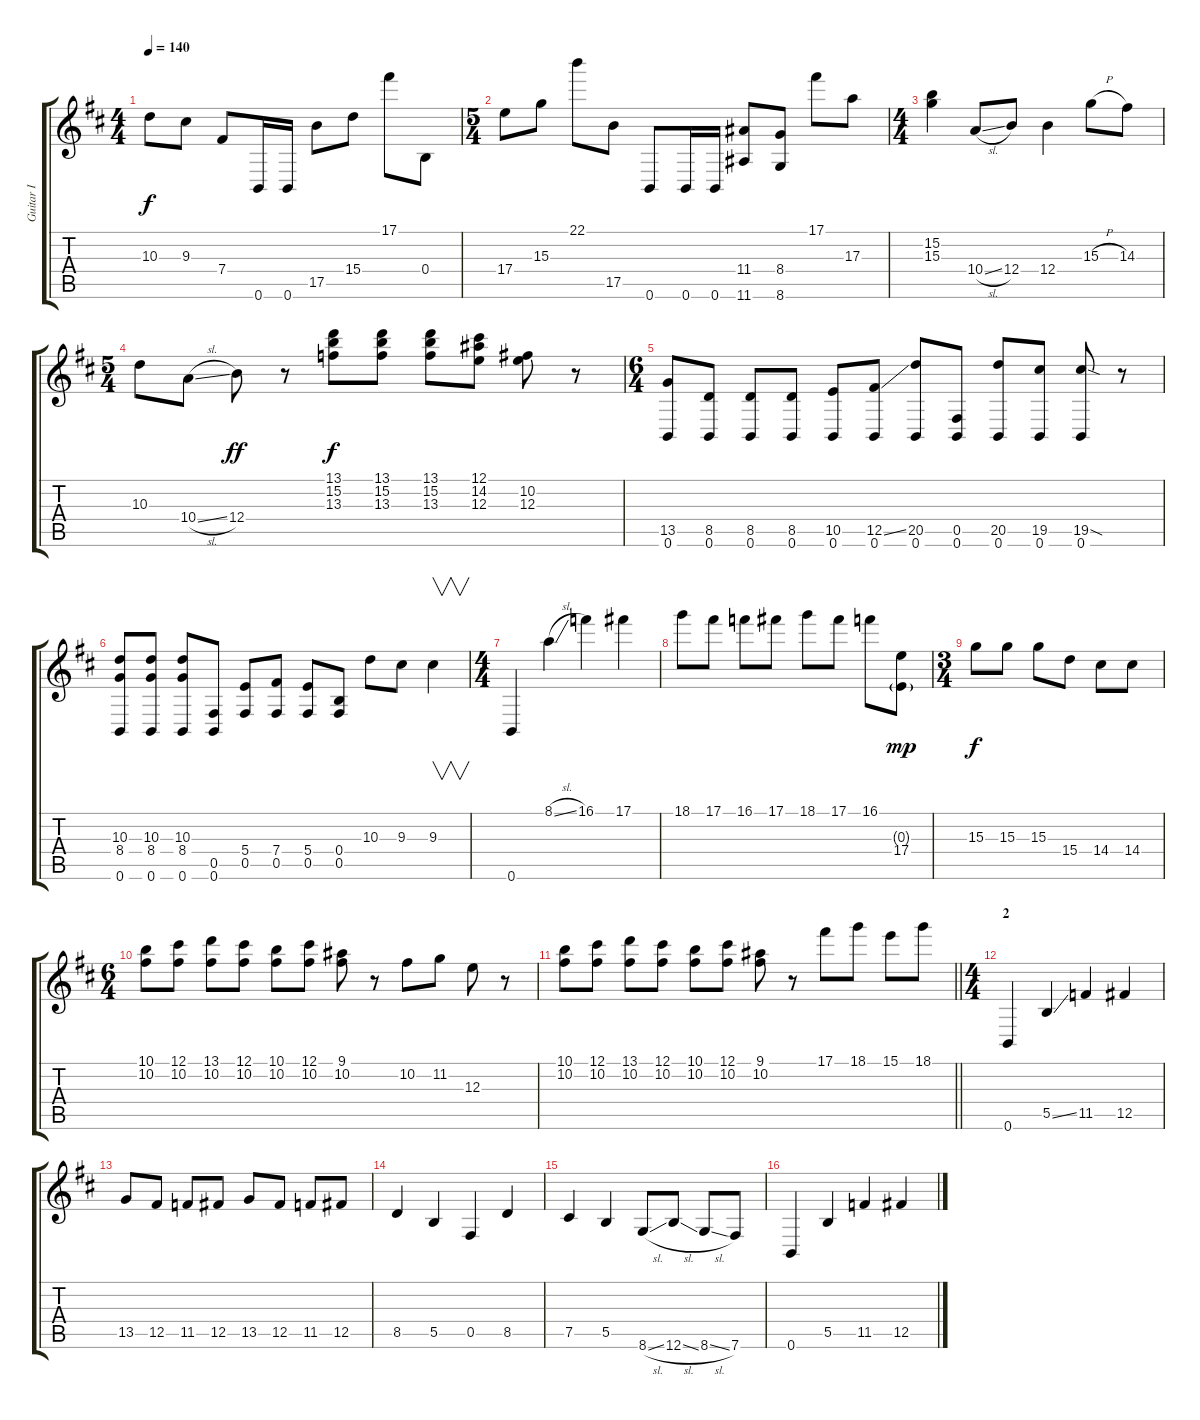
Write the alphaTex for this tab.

\track ("Guitar I" "Guitar I") {instrument overdrivenguitar}
\staff {score tabs}
\tuning (Db4 Ab3 E3 B2 Gb2 B1) {hide}
\ts (4 4)
\tempo 140
\clef g2
\ks bminor
10.3.8{dy f} 9.3.8 7.4.8 0.6.16 0.6.16 17.5.8 15.4.8 17.1.8 0.4.8 |
\ts (5 4)
17.4.8 15.3.8 22.1.8 17.5.8 0.6.8 0.6.16 0.6.16 (11.4 11.6).8 (8.4 8.6).8 17.1.8 17.3.8 |
\ts (4 4)
(15.2 15.3).4 10.4{sl}.8 12.4.8 12.4.4 15.3{h}.8 14.3.8 |
\ts (5 4)
10.3.8 10.4{sl}.8 12.4.8{dy ff} r.8 (13.1 15.2 13.3).8{dy f} (13.1 15.2 13.3).8 (13.1 15.2 13.3).8 (12.1 14.2 12.3).8 (10.2 12.3).8 r.8 |
\ts (6 4)
(13.5 0.6).8 (8.5 0.6).8 (8.5 0.6).8 (8.5 0.6).8 (10.5 0.6).8 (12.5{ss} 0.6).8 (20.5 0.6).8 (0.5 0.6).8 (20.5 0.6).8 (19.5 0.6).8 (19.5{sod} 0.6).8 r.8 |
(10.3 8.4 0.6).8 (10.3 8.4 0.6).8 (10.3 8.4 0.6).8 (0.5 0.6).8 (5.4 0.5).8 (7.4 0.5).8 (5.4 0.5).8 (0.4 0.5).8 10.3.8 9.3.8 9.3.4{v} |
\ts (4 4)
0.6.4 8.1{sl}.4 16.1.4 17.1.4 |
18.1.8 17.1.8 16.1.8 17.1.8 18.1.8 17.1.8 16.1.8 (0.3{g} 17.4).8{dy mp} |
\ts (3 4)
15.3.8{dy f} 15.3.8 15.3.8 15.4.8 14.4.8 14.4.8 |
\ts (6 4)
(10.1 10.2).8 (12.1 10.2).8 (13.1 10.2).8 (12.1 10.2).8 (10.1 10.2).8 (12.1 10.2).8 (9.1 10.2).8 r.8 10.2.8 11.2.8 12.3.8 r.8 |
\barLineRight lightlight
(10.1 10.2).8 (12.1 10.2).8 (13.1 10.2).8 (12.1 10.2).8 (10.1 10.2).8 (12.1 10.2).8 (9.1 10.2).8 r.8 17.1.8 18.1.8 15.1.8 18.1.8 |
\ts (4 4)
\section ("" "2")
0.6.4 5.5{ss}.4 11.5.4 12.5.4 |
13.5.8 12.5.8 11.5.8 12.5.8 13.5.8 12.5.8 11.5.8 12.5.8 |
8.5.4 5.5.4 0.5.4 8.5.4 |
7.5.4 5.5.4 8.6{sl}.8 12.6{sl}.8 8.6{sl}.8 7.6.8 |
0.6.4 5.5.4 11.5.4 12.5.4
